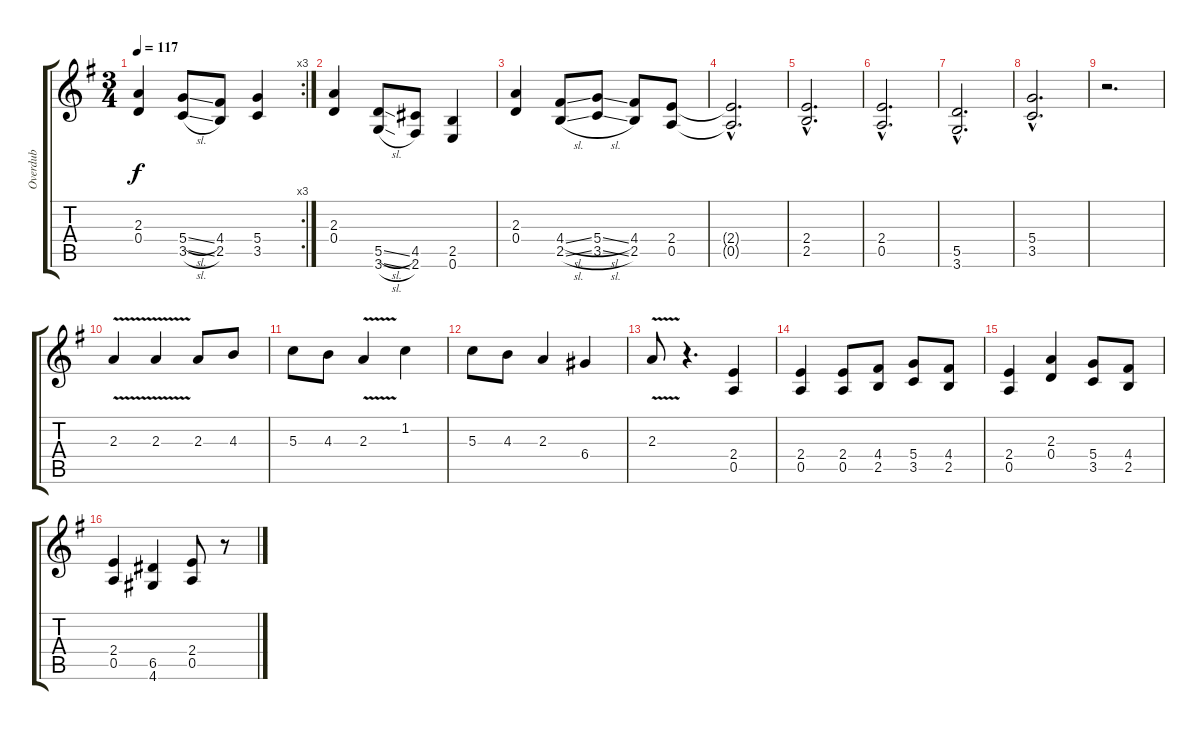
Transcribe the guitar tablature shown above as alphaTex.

\track ("Overdub" "Overdub") {instrument distortionguitar}
\staff {score tabs}
\tuning (E4 B3 G3 D3 A2 E2) {hide}
\rc 3
\ts (3 4)
\tempo 117
\clef g2
\ks g
(2.3 0.4).4{dy f} (5.4{sl} 3.5{sl}).8 (4.4 2.5).8 (5.4 3.5).4 |
(2.3 0.4).4{volume 11} (5.5{sl} 3.6{sl}).8 (4.5 2.6).8 (2.5 0.6).4 |
(2.3 0.4).4 (4.4{sl} 2.5{sl}).8 (5.4{sl} 3.5{sl}).8 (4.4 2.5).8 (2.4 0.5).8 |
(2.4{hac t} 0.5{hac t}).2{d} |
(2.4{hac} 2.5{hac}).2{d} |
(2.4{hac} 0.5{hac}).2{d} |
(5.5{hac} 3.6{hac}).2{d} |
(5.4{hac} 3.5{hac}).2{d} |
r.2{d} |
2.3{v}.4 2.3{v}.4 2.3.8 4.3.8 |
5.3.8 4.3.8 2.3{v}.4 1.2.4 |
5.3.8 4.3.8 2.3.4 6.4.4 |
2.3{v}.8 r.4{d} (2.4 0.5).4 |
(2.4 0.5).4 (2.4 0.5).8 (4.4 2.5).8 (5.4 3.5).8 (4.4 2.5).8 |
(2.4 0.5).4 (2.3 0.4).4 (5.4 3.5).8 (4.4 2.5).8 |
(2.4 0.5).4 (6.5 4.6).4 (2.4 0.5).8 r.8
